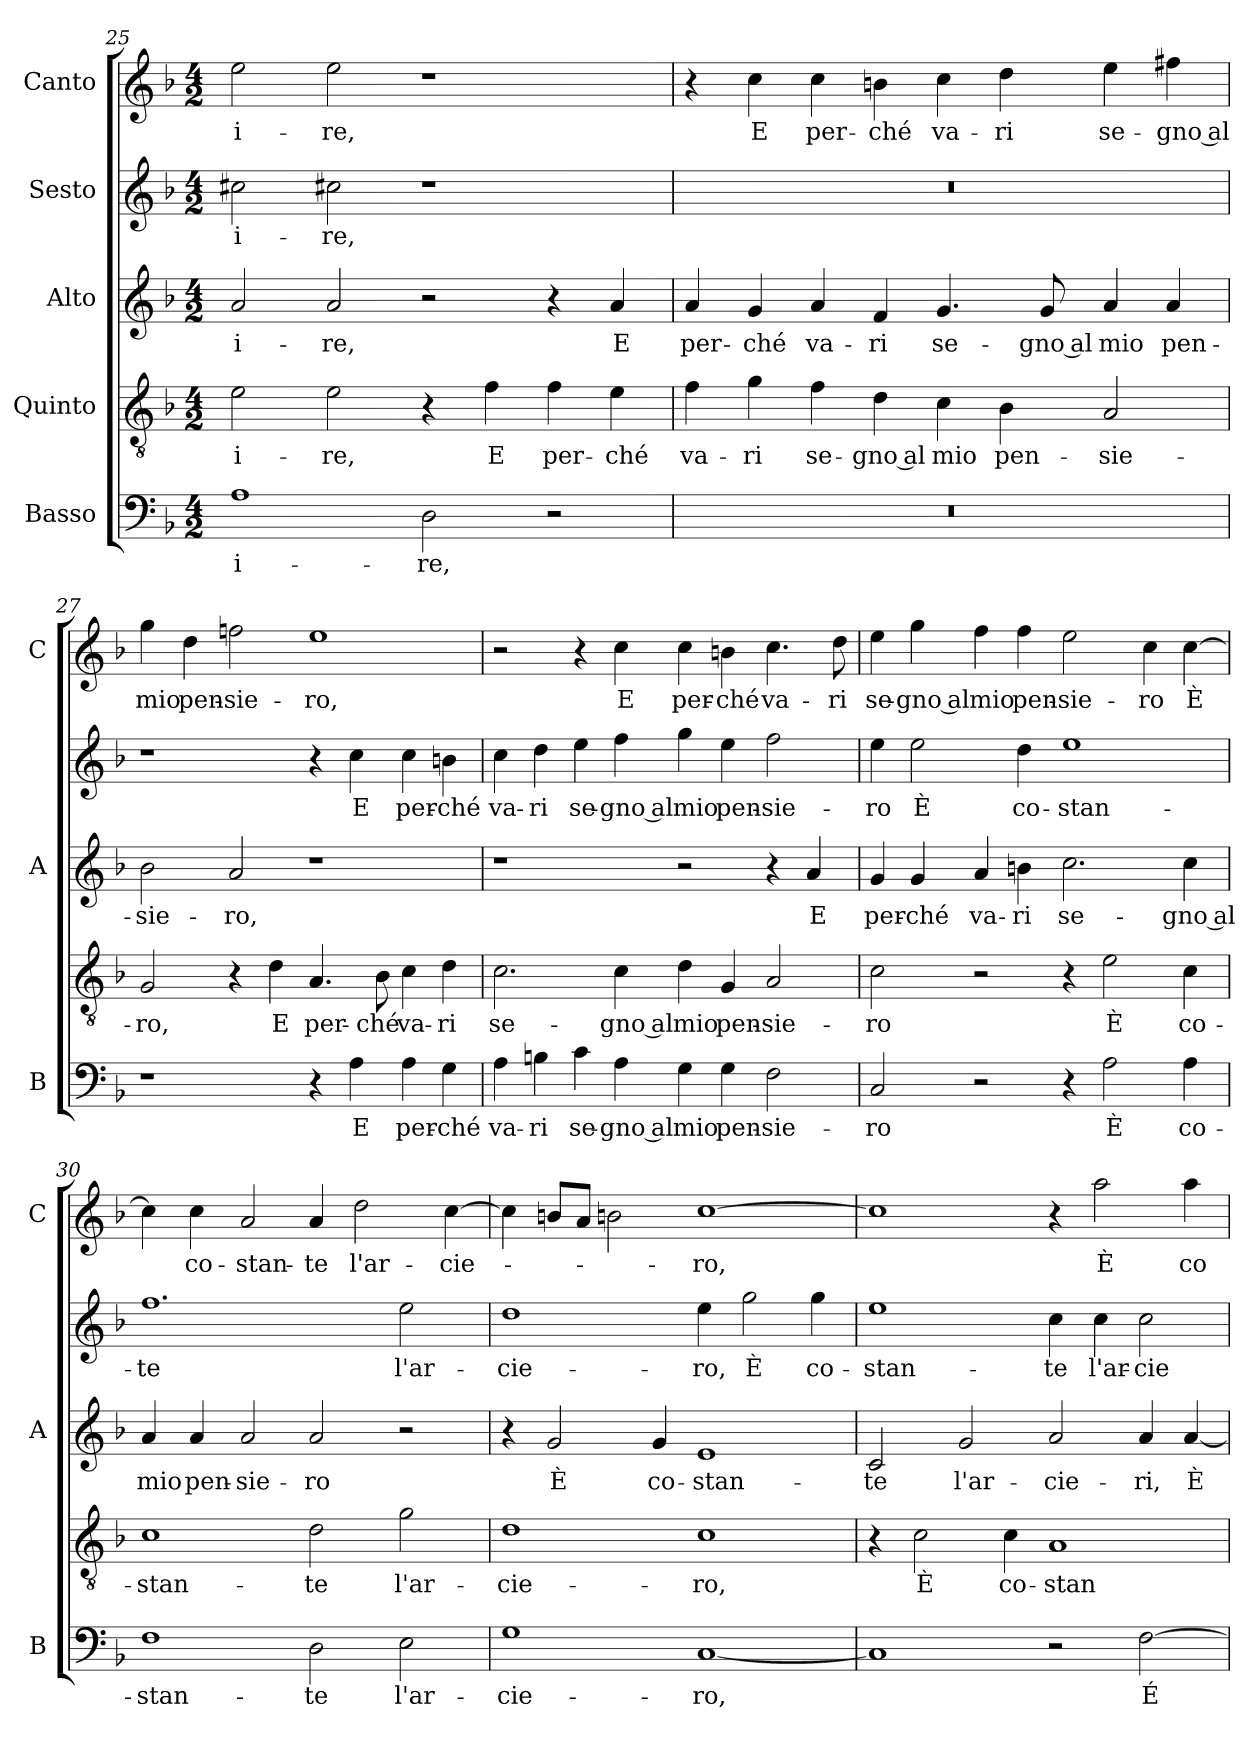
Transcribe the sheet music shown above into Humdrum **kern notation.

**kern	**text	**kern	**text	**kern	**text	**kern	**text	**kern	**text
*part5	*part5	*part4	*part4	*part3	*part3	*part2	*part2	*part1	*part1
*staff5	*staff5	*staff4	*staff4	*staff3	*staff3	*staff2	*staff2	*staff1	*staff1
*I"Basso	*	*I"Quinto	*	*I"Alto	*	*I"Sesto	*	*I"Canto	*
*I'B	*	*	*	*I'A	*	*	*	*I'C	*
*clefF4	*	*clefGv2	*	*clefG2	*	*clefG2	*	*clefG2	*
*k[b-]	*	*k[b-]	*	*k[b-]	*	*k[b-]	*	*k[b-]	*
*F:	*	*F:	*	*F:	*	*F:	*	*F:	*
*M4/2	*	*M4/2	*	*M4/2	*	*M4/2	*	*M4/2	*
=25	=25	=25	=25	=25	=25	=25	=25	=25	=25
1A	-i-	2e	-i-	2a	-i-	2cc#X	-i-	2ee	-i-
.	.	2e	-re,	2a	-re,	2cc#X	-re,	2ee	-re,
2D	-re,	4r	.	2r	.	1r	.	1r	.
.	.	4f	E	.	.	.	.	.	.
2r	.	4f	per-	4r	.	.	.	.	.
.	.	4e	-ché	4a	E	.	.	.	.
=26	=26	=26	=26	=26	=26	=26	=26	=26	=26
0r	.	4f	va-	4a	per-	0r	.	4r	.
.	.	4g	-ri	4g	-ché	.	.	4cc	E
.	.	4f	se-	4a	va-	.	.	4cc	per-
.	.	4d	-gno al	4f	-ri	.	.	4bn	-ché
.	.	4c	mio	4.g	se-	.	.	4cc	va-
.	.	4B-	pen-	.	.	.	.	4dd	-ri
.	.	.	.	8g	-gno al	.	.	.	.
.	.	2A	-sie-	4a	mio	.	.	4ee	se-
.	.	.	.	4a	pen-	.	.	4ff#X	-gno al
=27	=27	=27	=27	=27	=27	=27	=27	=27	=27
1r	.	2G	-ro,	2b-	-sie-	1r	.	4gg	mio
.	.	.	.	.	.	.	.	4dd	pen-
.	.	4r	.	2a	-ro,	.	.	2ffn	-sie-
.	.	4d	E	.	.	.	.	.	.
4r	.	4.A	per-	1r	.	4r	.	1ee	-ro,
4A	E	.	.	.	.	4cc	E	.	.
.	.	8B-	-ché	.	.	.	.	.	.
4A	per-	4c	va-	.	.	4cc	per-	.	.
4G	-ché	4d	-ri	.	.	4bn	-ché	.	.
=28	=28	=28	=28	=28	=28	=28	=28	=28	=28
4A	va-	2.c	se-	1r	.	4cc	va-	2r	.
4Bn	-ri	.	.	.	.	4dd	-ri	.	.
4c	se-	.	.	.	.	4ee	se-	4r	.
4A	-gno al	4c	-gno al	.	.	4ff	-gno al	4cc	E
4G	mio	4d	mio	2r	.	4gg	mio	4cc	per-
4G	pen-	4G	pen-	.	.	4ee	pen-	4bn	-ché
2F	-sie-	2A	-sie-	4r	.	2ff	-sie-	4.cc	va-
.	.	.	.	4a	E	.	.	.	.
.	.	.	.	.	.	.	.	8dd	-ri
=29	=29	=29	=29	=29	=29	=29	=29	=29	=29
2C	-ro	2c	-ro	4g	per-	4ee	-ro	4ee	se-
.	.	.	.	4g	-ché	2ee	È	4gg	-gno al
2r	.	2r	.	4a	va-	.	.	4ff	mio
.	.	.	.	4bn	-ri	4dd	co-	4ff	pen-
4r	.	4r	.	2.cc	se-	1ee	-stan-	2ee	-sie-
2A	È	2e	È	.	.	.	.	.	.
.	.	.	.	.	.	.	.	4cc	-ro
4A	co-	4c	co-	4cc	-gno al	.	.	[4cc	È
=30	=30	=30	=30	=30	=30	=30	=30	=30	=30
1F	-stan-	1c	-stan-	4a	mio	1.ff	-te	4cc]	.
.	.	.	.	4a	pen-	.	.	4cc	co-
.	.	.	.	2a	-sie-	.	.	2a	-stan-
2D	-te	2d	-te	2a	-ro	.	.	4a	-te
.	.	.	.	.	.	.	.	2dd	l'ar-
2E	l'ar-	2g	l'ar-	2r	.	2ee	l'ar-	.	.
.	.	.	.	.	.	.	.	[4cc	-cie-
=31	=31	=31	=31	=31	=31	=31	=31	=31	=31
1G	-cie-	1d	-cie-	4r	.	1dd	-cie-	4cc]	.
.	.	.	.	2g	È	.	.	8bnL	.
.	.	.	.	.	.	.	.	8aJ	.
.	.	.	.	.	.	.	.	2bn	.
.	.	.	.	4g	co-	.	.	.	.
[1C	-ro,	1c	-ro,	1e	-stan-	4ee	-ro,	[1cc	-ro,
.	.	.	.	.	.	2gg	È	.	.
.	.	.	.	.	.	4gg	co-	.	.
=32	=32	=32	=32	=32	=32	=32	=32	=32	=32
1C]	.	4r	.	2c	-te	1ee	-stan-	1cc]	.
.	.	2c	È	.	.	.	.	.	.
.	.	.	.	2g	l'ar-	.	.	.	.
.	.	4c	co-	.	.	.	.	.	.
2r	.	1A	-stan-	2a	-cie-	4cc	-te	4r	.
.	.	.	.	.	.	4cc	l'ar-	2aa	È
[2F	É	.	.	4a	-ri,	2cc	-cie-	.	.
.	.	.	.	[4a	È	.	.	4aa	co-
=	=	=	=	=	=	=	=	=	=
*-	*-	*-	*-	*-	*-	*-	*-	*-	*-
